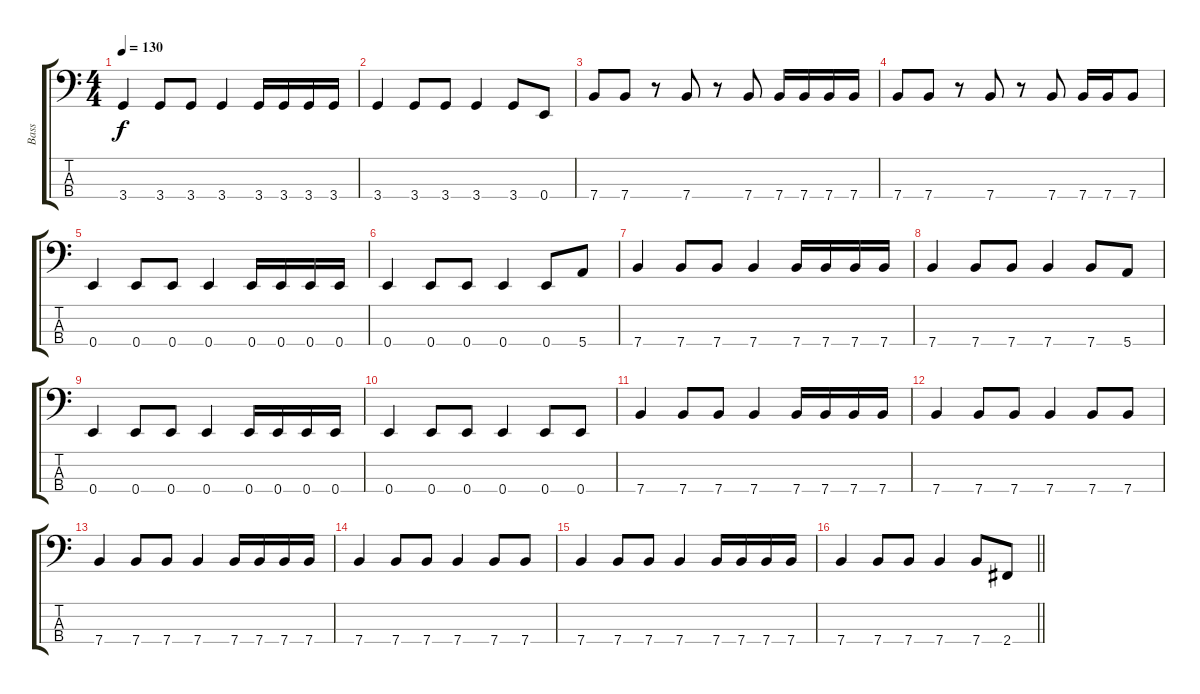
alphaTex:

\track ("Bass" "Bass") {instrument electricbassfinger}
\staff {score tabs}
\tuning (G2 D2 A1 E1) {hide}
\ts (4 4)
\tempo 130
\clef f4
\ks c
3.4.4{dy f} 3.4.8 3.4.8 3.4.4 3.4.16 3.4.16 3.4.16 3.4.16 |
3.4.4 3.4.8 3.4.8 3.4.4 3.4.8 0.4.8 |
7.4.8 7.4.8 r.8 7.4.8 r.8 7.4.8 7.4.16 7.4.16 7.4.16 7.4.16 |
7.4.8 7.4.8 r.8 7.4.8 r.8 7.4.8 7.4.16 7.4.16 7.4.8 |
0.4.4 0.4.8 0.4.8 0.4.4 0.4.16 0.4.16 0.4.16 0.4.16 |
0.4.4 0.4.8 0.4.8 0.4.4 0.4.8 5.4.8 |
7.4.4 7.4.8 7.4.8 7.4.4 7.4.16 7.4.16 7.4.16 7.4.16 |
7.4.4 7.4.8 7.4.8 7.4.4 7.4.8 5.4.8 |
0.4.4 0.4.8 0.4.8 0.4.4 0.4.16 0.4.16 0.4.16 0.4.16 |
0.4.4 0.4.8 0.4.8 0.4.4 0.4.8 0.4.8 |
7.4.4 7.4.8 7.4.8 7.4.4 7.4.16 7.4.16 7.4.16 7.4.16 |
7.4.4 7.4.8 7.4.8 7.4.4 7.4.8 7.4.8 |
7.4.4 7.4.8 7.4.8 7.4.4 7.4.16 7.4.16 7.4.16 7.4.16 |
7.4.4 7.4.8 7.4.8 7.4.4 7.4.8 7.4.8 |
7.4.4 7.4.8 7.4.8 7.4.4 7.4.16 7.4.16 7.4.16 7.4.16 |
\barLineRight lightlight
7.4.4 7.4.8 7.4.8 7.4.4 7.4.8 2.4.8
